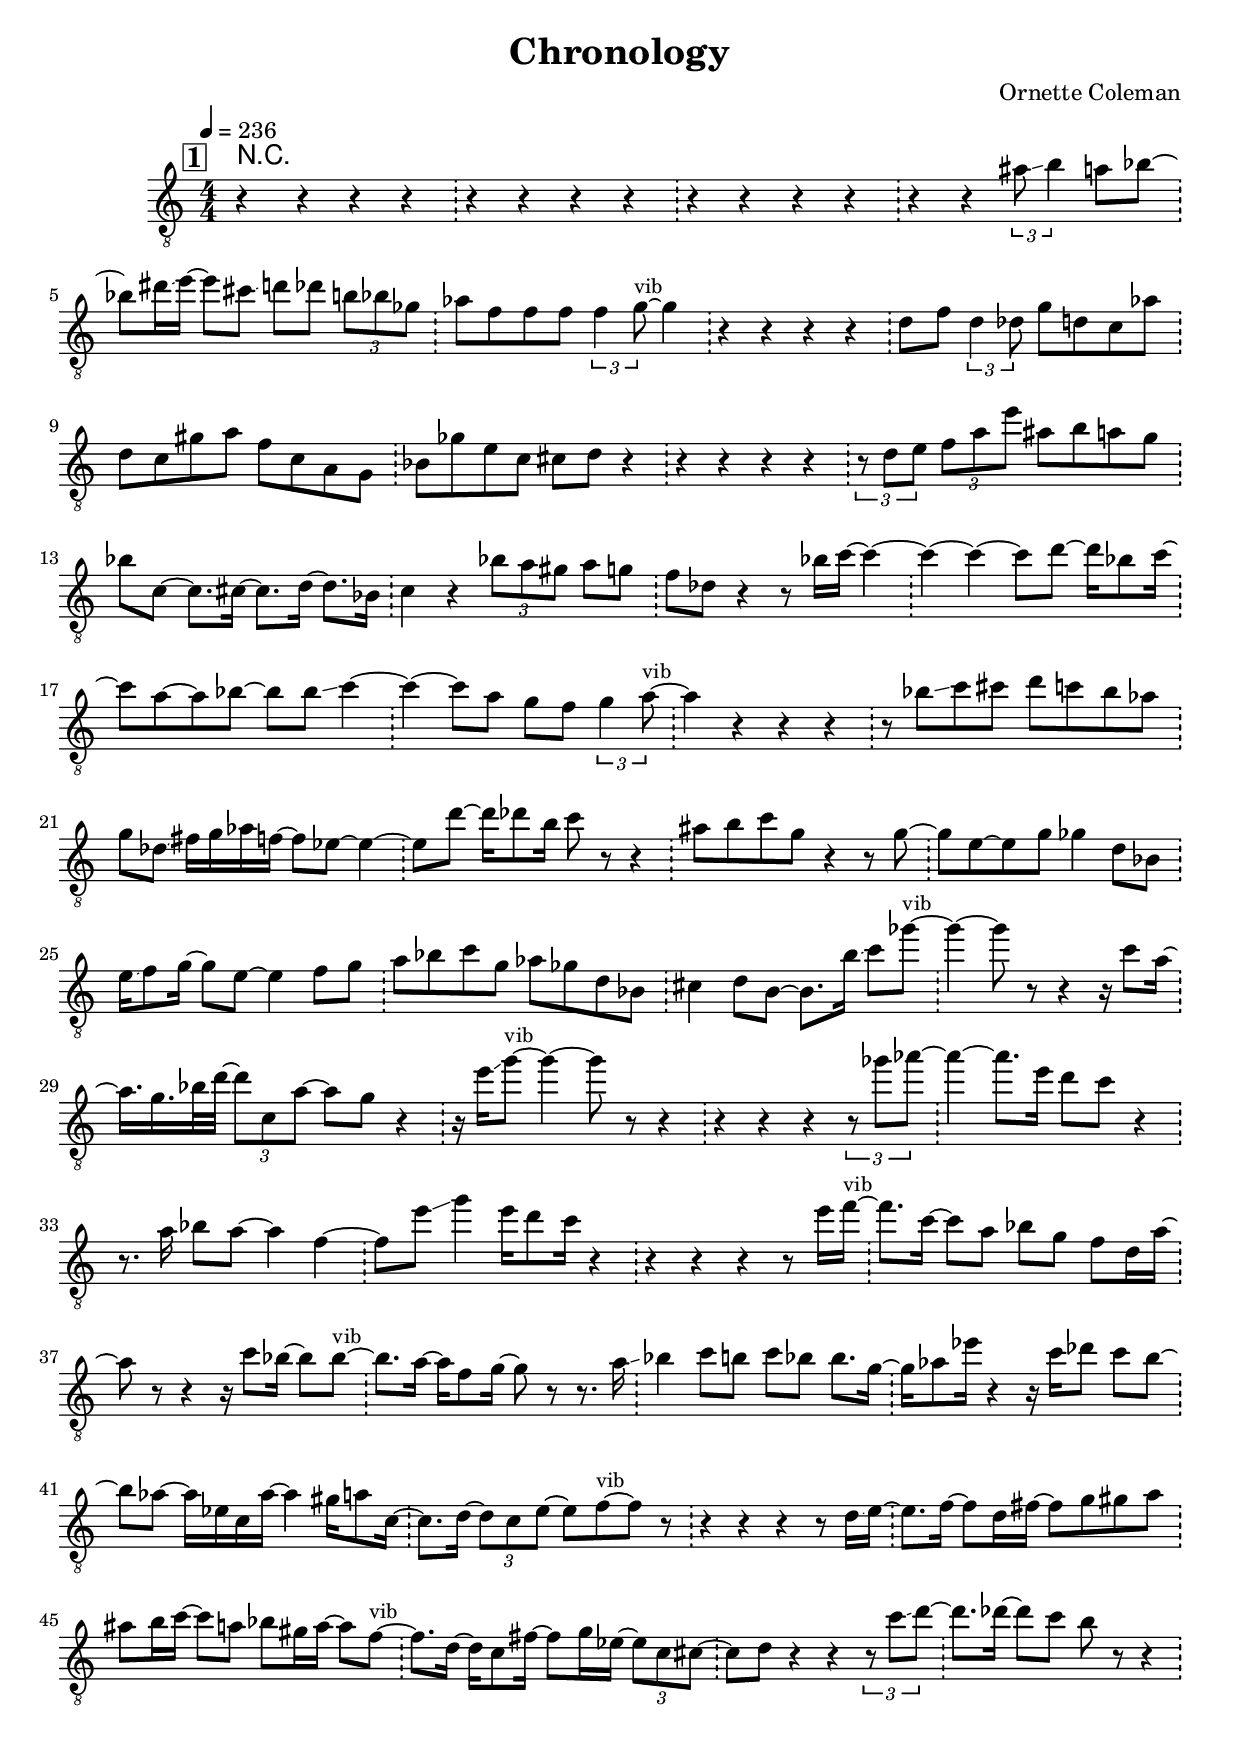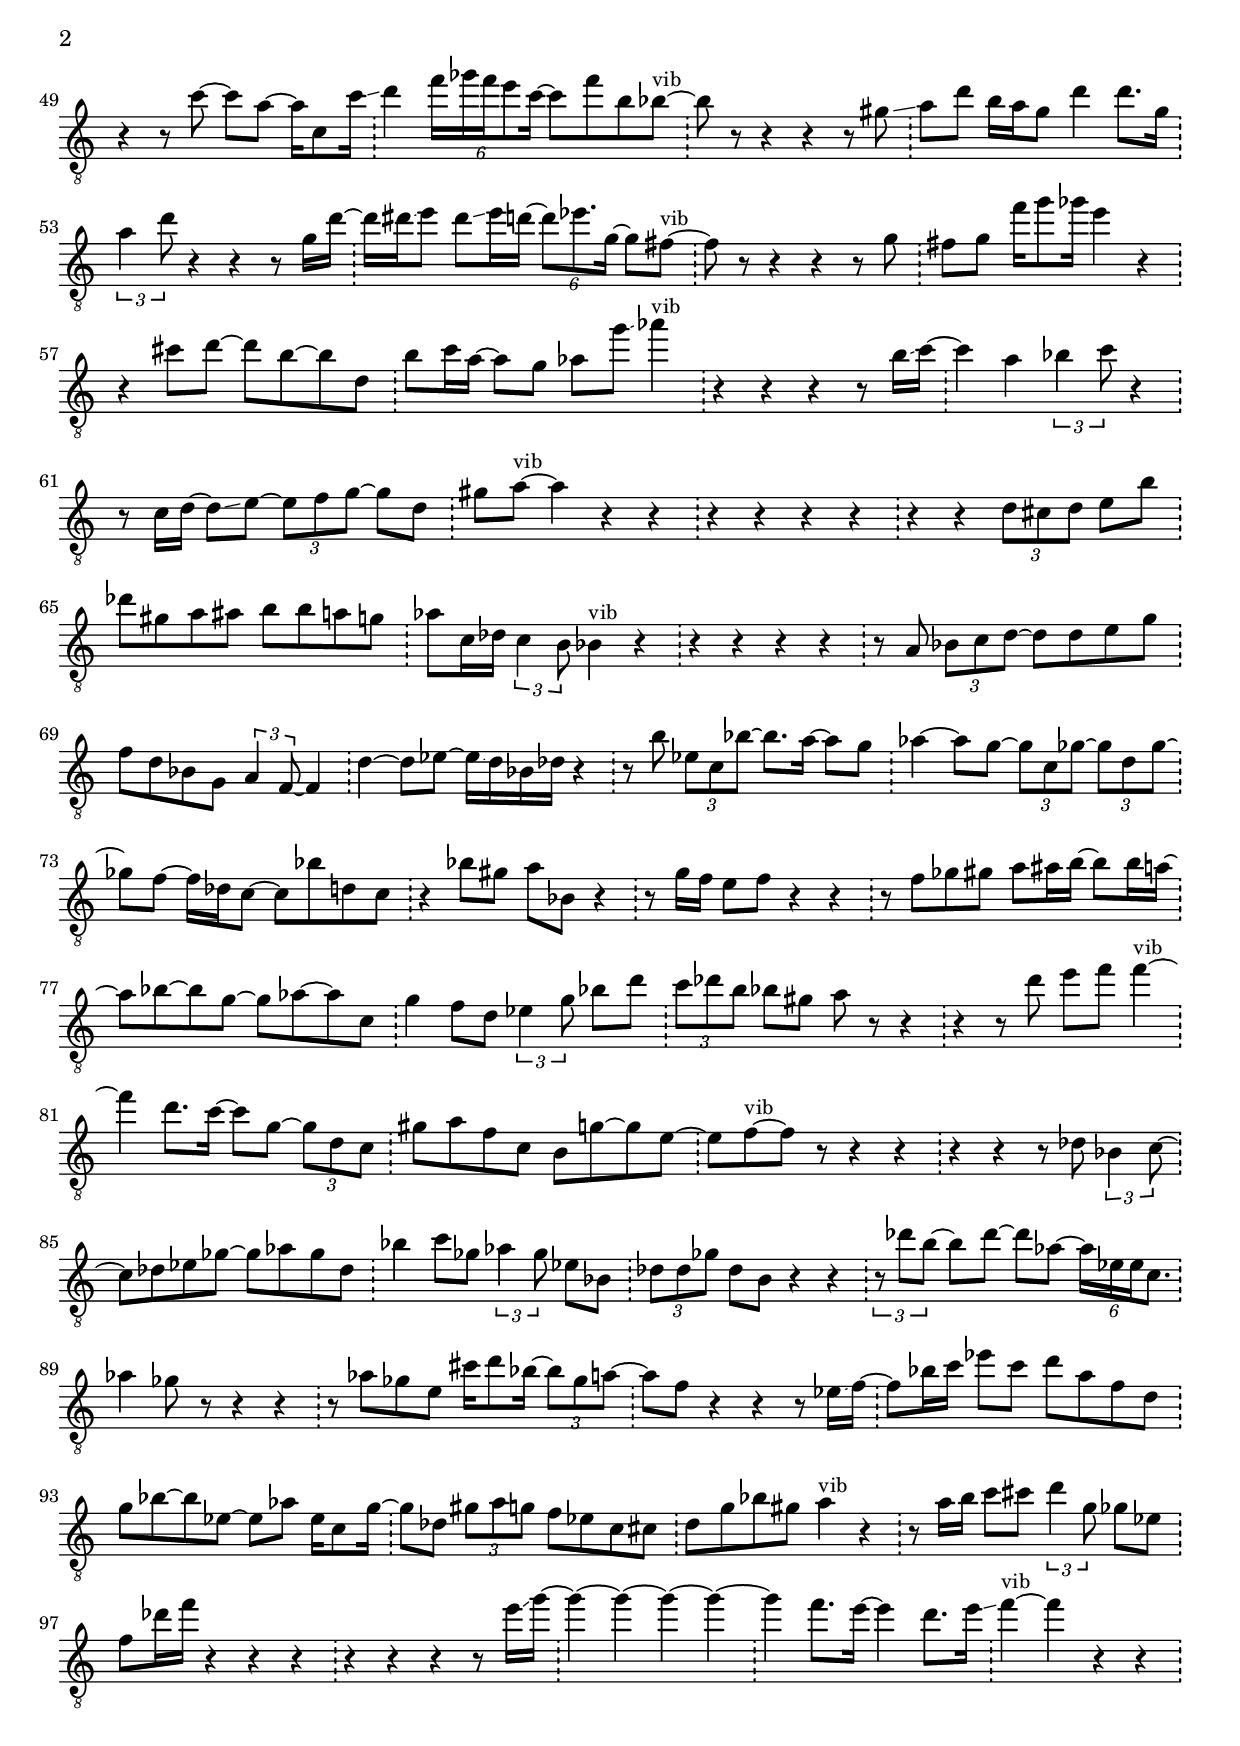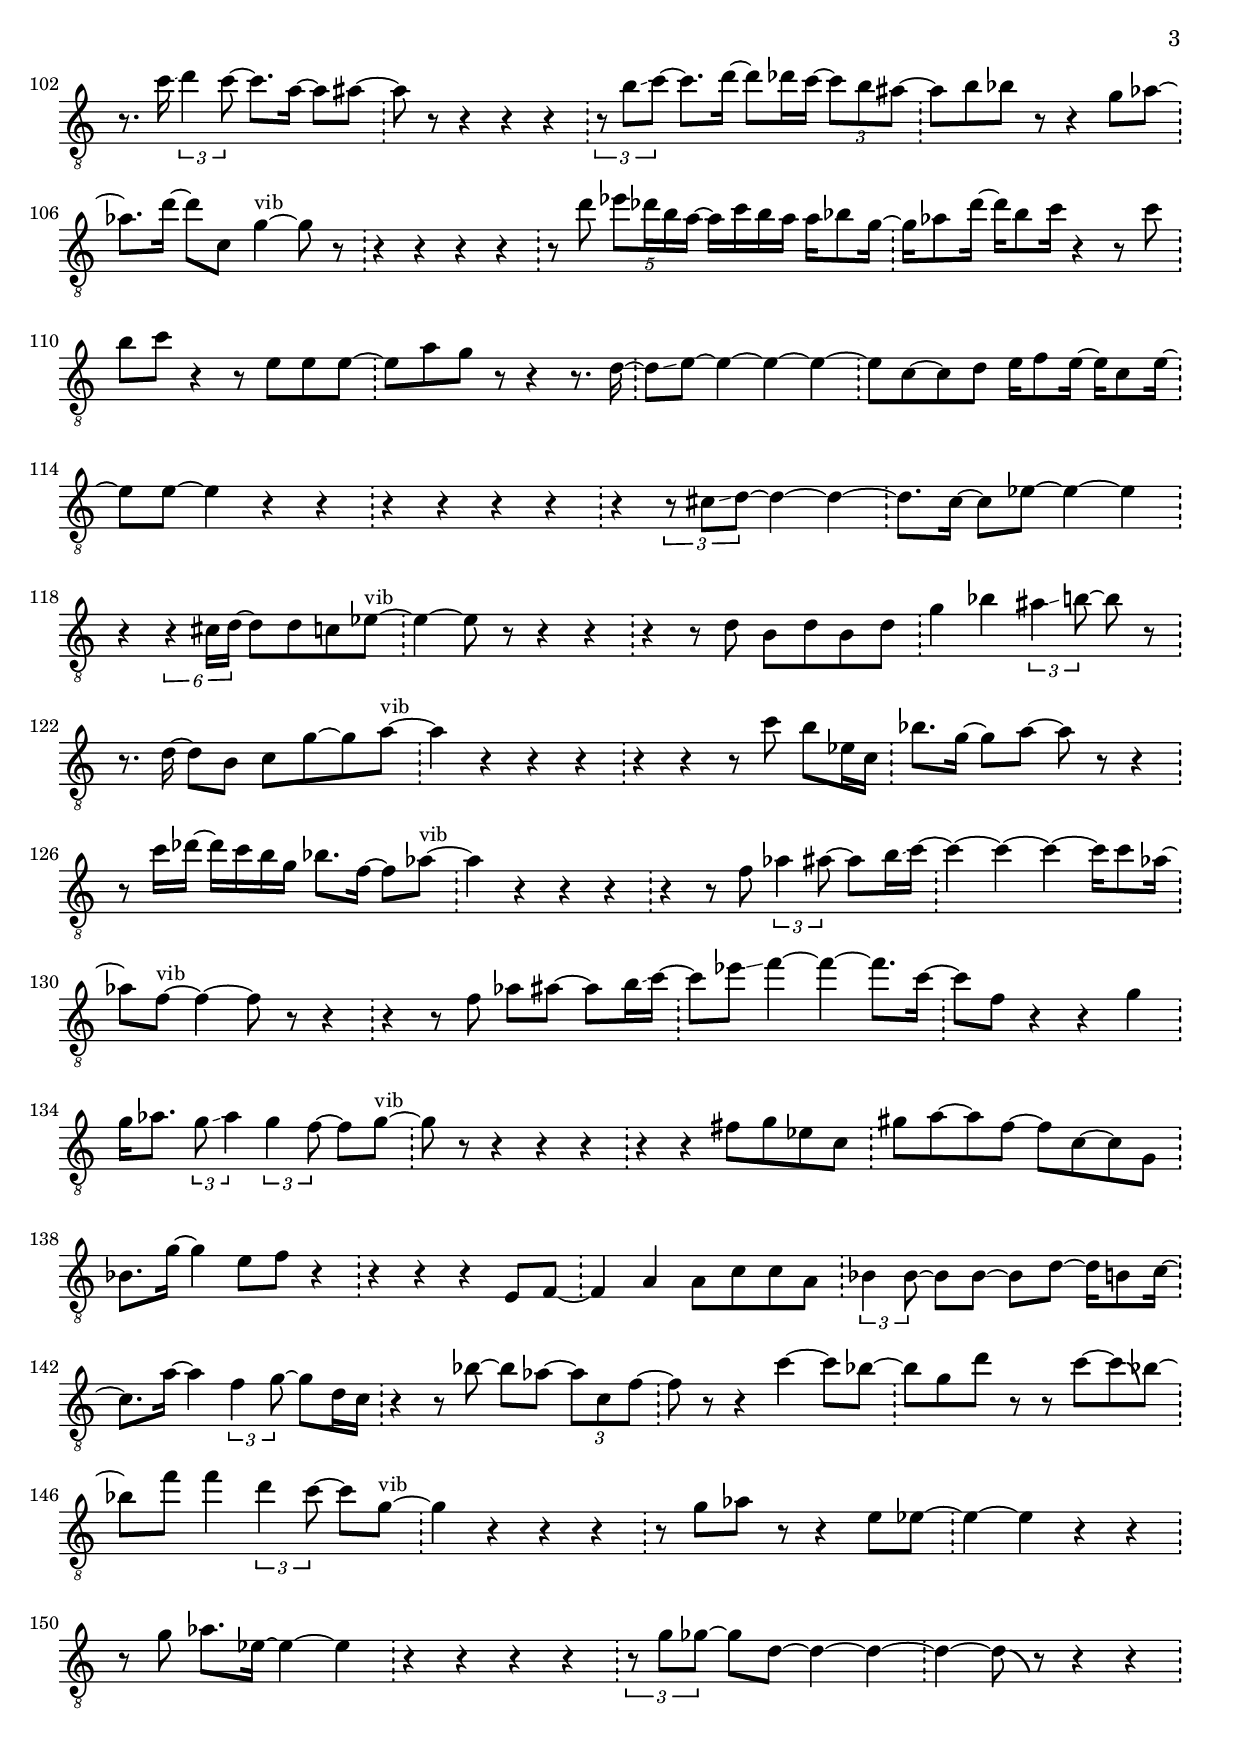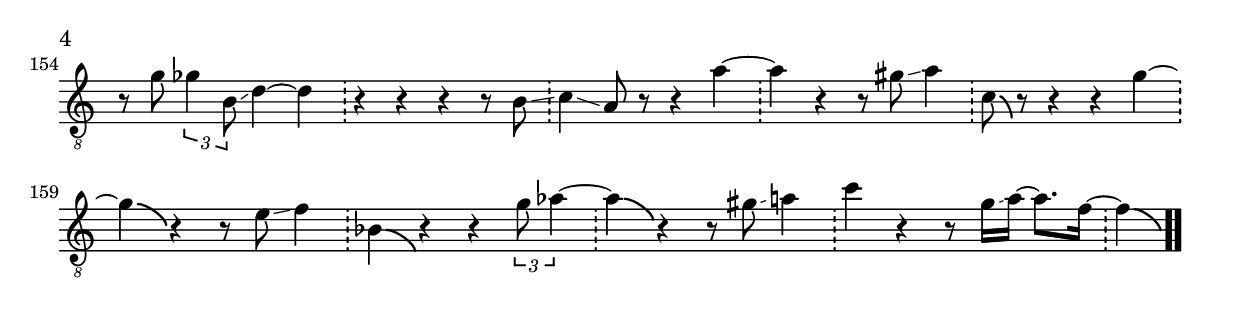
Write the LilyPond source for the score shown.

\version "2.13.2"

#(ly:set-option 'point-and-click #f)

\header {
  title = "Chronology"
  composer = "Ornette Coleman"
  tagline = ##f
}
global =
{
    \override Staff.TimeSignature #'style = #'()
    \time 4/4
    \clef "treble_8"
    \key c \major
    \override Rest #'direction = #'0
    \override MultiMeasureRest #'staff-position = #0
}
\score
{
<<
    \transpose c' c'

    \new ChordNames { \chords {
      \set majorSevenSymbol = \markup { "maj7" }
      \set minorChordModifier = \markup { \char ##x2013 }
      
       r4
      }
      }

    \new Staff
    <<
    \transpose c' c'

    {
      \global
  		%\override Score.MetronomeMark #'transparent = ##t
  		%\override Score.MetronomeMark #'stencil = ##f
  		
  		\override HorizontalBracket #'direction = #UP
  		\override HorizontalBracket #'bracket-flare = #'(0 . 0)
  		
  		\override TextSpanner #'dash-fraction = #1.0
  		\override TextSpanner #'bound-details #'left #'text = \markup{ \concat{\draw-line #'(0 . -1.0) \draw-line #'(1.0 . 0) }}
  		\override TextSpanner #'bound-details #'right #'text = \markup{ \concat{ \draw-line #'(1.0 . 0) \draw-line #'(0 . -1.0) }}
          \set Score.markFormatter = #format-mark-box-numbers


      \tempo 4 = 236
      \set Score.currentBarNumber = #1
     
      \bar "||" \mark \default r4 
       r4 
       r4 
       r4 
      \bar "!" r4 
       r4 
       r4 
       r4 
      \bar "!" r4 
       r4 
       r4 
       r4 
      \bar "!" r4 
       r4 
       \tuplet 3/2 {ais'8\glissando  b'4} 
       a'8 bes'8~ 
      \bar "!" bes'8 dis''16\glissando  e''16~ 
       e''8 cis''8\glissando  
       d''8 des''8 
       \tuplet 3/2 {b'8 bes'8 ges'8} 
      \bar "!" aes'8 f'8 
       f'8 f'8 
       \tuplet 3/2 {f'4 g'8~^\markup{\left-align \small vib}} 
       g'4 
      \bar "!" r4 
       r4 
       r4 
       r4 
      \bar "!" d'8 f'8 
       \tuplet 3/2 {d'4 des'8} 
       g'8 d'8 
       c'8 aes'8 
      \bar "!" d'8 c'8 
       gis'8 a'8 
       f'8 c'8 
       a8 g8 
      \bar "!" bes8 ges'8 
       e'8 c'8 
       cis'8 d'8 
       r4 
      \bar "!" r4 
       r4 
       r4 
       r4 
      \bar "!" \tuplet 3/2 {r8 d'8 e'8} 
       \tuplet 3/2 {f'8 a'8 e''8} 
       ais'8 b'8 
       a'8 g'8 
      \bar "!" bes'8 c'8~ 
       c'8. cis'16~ 
       cis'8. d'16~ 
       d'8. bes16 
      \bar "!" c'4 
       r4 
       \tuplet 3/2 {bes'8 a'8 gis'8} 
       a'8 g'8 
      \bar "!" f'8 des'8 
       r4 
       r8 bes'16 c''16~ 
       c''4~ 
      \bar "!" c''4~ 
       c''4~ 
       c''8 d''8~ 
       d''16 bes'8 c''16~ 
      \bar "!" c''8 a'8~ 
       a'8 bes'8~ 
       bes'8 bes'8\glissando  
       c''4~ 
      \bar "!" c''4~ 
       c''8 a'8 
       g'8 f'8 
       \tuplet 3/2 {g'4 a'8~^\markup{\left-align \small vib}} 
      \bar "!" a'4 
       r4 
       r4 
       r4 
      \bar "!" r8 bes'8\glissando  
       c''8 cis''8 
       d''8 c''8 
       bes'8 aes'8 
      \bar "!" g'8 des'8\glissando  
       fis'16 g'16 aes'16 f'16~ 
       f'8 es'8~ 
       es'4~ 
      \bar "!" es'8 d''8~ 
       d''16 des''8 b'16 
       c''8 r8 
       r4 
      \bar "!" ais'8 b'8 
       c''8 g'8 
       r4 
       r8 g'8~ 
      \bar "!" g'8 e'8~ 
       e'8 g'8 
       ges'4 
       d'8 bes8 
      \bar "!" e'16\glissando  f'8 g'16~ 
       g'8 e'8~ 
       e'4 
       f'8 g'8 
      \bar "!" a'8 bes'8 
       c''8 g'8 
       aes'8 ges'8 
       d'8 bes8 
      \bar "!" cis'4 
       d'8 b8~ 
       b8. b'16\glissando  
       c''8 ges''8~^\markup{\left-align \small vib} 
      \bar "!" ges''4~ 
       ges''8 r8 
       r4 
       r16 c''8 a'16~ 
      \bar "!" a'16. g'16. bes'32 d''32~ 
       \tuplet 3/2 {d''8 c'8 a'8~} 
       a'8 g'8 
       r4 
      \bar "!" r16 e''16\glissando  g''8~^\markup{\left-align \small vib} 
       g''4~ 
       g''8 r8 
       r4 
      \bar "!" r4 
       r4 
       r4 
       \tuplet 3/2 {r8 ges''8\glissando  aes''8~} 
      \bar "!" aes''4~ 
       aes''8. e''16 
       d''8 c''8 
       r4 
      \bar "!" r8. a'16\glissando  
       bes'8 a'8~ 
       a'4 
       f'4~ 
      \bar "!" f'8 e''8\glissando  
       g''4 
       e''16 d''8 c''16 
       r4 
      \bar "!" r4 
       r4 
       r4 
       r8 e''16 f''16~^\markup{\left-align \small vib} 
      \bar "!" f''8. c''16~ 
       c''8 a'8 
       bes'8 g'8 
       f'8 d'16 a'16~ 
      \bar "!" a'8 r8 
       r4 
       r16 c''8 bes'16~ 
       bes'8 bes'8~^\markup{\left-align \small vib} 
      \bar "!" bes'8. a'16~ 
       a'16 f'8 g'16~ 
       g'8 r8 
       r8. a'16\glissando  
      \bar "!" bes'4 
       c''8 b'8 
       c''8 bes'8 
       bes'8. g'16~ 
      \bar "!" g'16 aes'8 es''16 
       r4 
       r16 c''16\glissando  des''8 
       c''8 b'8~ 
      \bar "!" b'8 aes'8~ 
       aes'16 es'16 c'16 aes'16~ 
       aes'4 
       gis'16\glissando  a'8 c'16~ 
      \bar "!" c'8. d'16~ 
       \tuplet 3/2 {d'8 c'8 e'8~} 
       e'8 f'8~^\markup{\left-align \small vib} 
       f'8 r8 
      \bar "!" r4 
       r4 
       r4 
       r8 d'16\glissando  e'16~ 
      \bar "!" e'8. f'16~ 
       f'8 d'16 fis'16~ 
       fis'8 g'8 
       gis'8 a'8 
      \bar "!" ais'8 b'16 c''16~ 
       c''8 a'8 
       bes'8 gis'16 a'16~ 
       a'8 f'8~^\markup{\left-align \small vib} 
      \bar "!" f'8. d'16~ 
       d'16 c'8 fis'16~ 
       fis'8 g'16 es'16~ 
       \tuplet 3/2 {es'8 c'8 cis'8~} 
      \bar "!" cis'8 d'8 
       r4 
       r4 
       \tuplet 3/2 {r8 c''8\glissando  d''8~} 
      \bar "!" d''8. des''16~ 
       des''8 c''8 
       b'8 r8 
       r4 
      \bar "!" r4 
       r8 c''8~ 
       c''8 a'8~ 
       a'16 c'8 c''16\glissando  
      \bar "!" d''4 
       \tuplet 6/4 {f''16 ges''16 f''16 e''8 c''16~} 
       c''8 f''8 
       b'8 bes'8~^\markup{\left-align \small vib} 
      \bar "!" bes'8 r8 
       r4 
       r4 
       r8 gis'8\glissando  
      \bar "!" a'8 d''8 
       b'16 a'16 g'8 
       d''4 
       d''8. g'16 
      \bar "!" \tuplet 3/2 {a'4 d''8} 
       r4 
       r4 
       r8 g'16 d''16~ 
      \bar "!" d''16 dis''16\glissando  e''8 
       dis''8\glissando  e''16 d''16~ 
       \tuplet 6/4 {d''8 es''8. g'16~} 
       g'8 fis'8~^\markup{\left-align \small vib} 
      \bar "!" fis'8 r8 
       r4 
       r4 
       r8 g'8 
      \bar "!" fis'8 g'8 
       f''16 g''8 ges''16 
       e''4 
       r4 
      \bar "!" r4 
       cis''8 d''8~ 
       d''8 b'8~ 
       b'8 d'8 
      \bar "!" b'8 c''16 a'16~ 
       a'8 g'8 
       aes'8 g''8\glissando  
       aes''4^\markup{\left-align \small vib} 
      \bar "!" r4 
       r4 
       r4 
       r8 b'16\glissando  c''16~ 
      \bar "!" c''4 
       a'4 
       \tuplet 3/2 {bes'4 c''8} 
       r4 
      \bar "!" r8 c'16 d'16~ 
       d'8\glissando  e'8~ 
       \tuplet 3/2 {e'8 f'8 g'8~} 
       g'8 d'8 
      \bar "!" gis'8 a'8~^\markup{\left-align \small vib} 
       a'4 
       r4 
       r4 
      \bar "!" r4 
       r4 
       r4 
       r4 
      \bar "!" r4 
       r4 
       \tuplet 3/2 {d'8 cis'8 d'8} 
       e'8 b'8 
      \bar "!" des''8 gis'8 
       a'8 ais'8 
       b'8 b'8 
       a'8 g'8 
      \bar "!" aes'8 c'16 des'16 
       \tuplet 3/2 {c'4 b8} 
       bes4^\markup{\left-align \small vib} 
       r4 
      \bar "!" r4 
       r4 
       r4 
       r4 
      \bar "!" r8 a8 
       \tuplet 3/2 {bes8 c'8 d'8~} 
       d'8 d'8 
       e'8 g'8 
      \bar "!" f'8 d'8 
       bes8 g8 
       \tuplet 3/2 {a4 f8~} 
       f4 
      \bar "!" d'4~ 
       d'8 es'8~ 
       es'16\glissando  d'16 bes16 des'16 
       r4 
      \bar "!" r8 b'8 
       \tuplet 3/2 {es'8 c'8 bes'8~} 
       bes'8. a'16~ 
       a'8 g'8 
      \bar "!" aes'4~ 
       aes'8 g'8~ 
       \tuplet 3/2 {g'8 c'8 ges'8~} 
       \tuplet 3/2 {ges'8 d'8 ges'8~} 
      \bar "!" ges'8 f'8~ 
       f'16 des'16 c'8~ 
       c'8 bes'8 
       d'8 c'8 
      \bar "!" r4 
       bes'8 gis'8 
       a'8 bes8 
       r4 
      \bar "!" r8 g'16 f'16 
       e'8 f'8 
       r4 
       r4 
      \bar "!" r8 f'8 
       ges'8 gis'8 
       a'8 ais'16 b'16~ 
       b'8 b'16 a'16~ 
      \bar "!" a'8 bes'8~ 
       bes'8 g'8~ 
       g'8 aes'8~ 
       aes'8 c'8 
      \bar "!" g'4 
       f'8 d'8 
       \tuplet 3/2 {es'4 g'8} 
       bes'8 d''8 
      \bar "!" \tuplet 3/2 {c''8 des''8 b'8} 
       bes'8 gis'8 
       a'8 r8 
       r4 
      \bar "!" r4 
       r8 d''8 
       e''8 f''8 
       f''4~^\markup{\left-align \small vib} 
      \bar "!" f''4 
       d''8. c''16~ 
       c''8 g'8~ 
       \tuplet 3/2 {g'8 d'8 c'8} 
      \bar "!" gis'8 a'8 
       f'8 c'8 
       b8 g'8~ 
       g'8 e'8~ 
      \bar "!" e'8 f'8~^\markup{\left-align \small vib} 
       f'8 r8 
       r4 
       r4 
      \bar "!" r4 
       r4 
       r8 des'8 
       \tuplet 3/2 {bes4 c'8~} 
      \bar "!" c'8 des'8 
       es'8 ges'8~ 
       ges'8 aes'8 
       ges'8 des'8 
      \bar "!" bes'4 
       c''8 ges'8 
       \tuplet 3/2 {aes'4 ges'8} 
       es'8 bes8 
      \bar "!" \tuplet 3/2 {des'8 des'8 ges'8} 
       des'8 b8 
       r4 
       r4 
      \bar "!" \tuplet 3/2 {r8 des''8 b'8~} 
       b'8 des''8~ 
       des''8 aes'8~ 
       \tuplet 6/4 {aes'16 es'16 es'16 c'8.} 
      \bar "!" aes'4 
       ges'8 r8 
       r4 
       r4 
      \bar "!" r8 aes'8 
       ges'8 e'8 
       cis''16 d''8 bes'16~ 
       \tuplet 3/2 {bes'8 ges'8 a'8~} 
      \bar "!" a'8 f'8 
       r4 
       r4 
       r8 es'16\glissando  f'16~ 
      \bar "!" f'8 bes'16 c''16 
       es''8 c''8 
       d''8 a'8 
       f'8 d'8 
      \bar "!" g'8 bes'8~ 
       bes'8 es'8~ 
       es'8 aes'8 
       es'16 c'8 g'16~ 
      \bar "!" g'8 des'8 
       \tuplet 3/2 {gis'8 a'8 g'8} 
       f'8 es'8 
       c'8 cis'8 
      \bar "!" d'8 g'8 
       bes'8 gis'8 
       a'4^\markup{\left-align \small vib} 
       r4 
      \bar "!" r8 a'16 b'16 
       c''8 cis''8 
       \tuplet 3/2 {d''4 g'8} 
       ges'8 es'8 
      \bar "!" f'8 des''16 f''16 
       r4 
       r4 
       r4 
      \bar "!" r4 
       r4 
       r4 
       r8 e''16\glissando  g''16~ 
      \bar "!" g''4~ 
       g''4~ 
       g''4~ 
       g''4~ 
      \bar "!" g''4 
       f''8. e''16~ 
       e''4 
       d''8. e''16\glissando  
      \bar "!" f''4~^\markup{\left-align \small vib} 
       f''4 
       r4 
       r4 
      \bar "!" r8. c''16\glissando  
       \tuplet 3/2 {d''4 c''8~} 
       c''8. a'16~ 
       a'8 ais'8~ 
      \bar "!" ais'8 r8 
       r4 
       r4 
       r4 
      \bar "!" \tuplet 3/2 {r8 b'8\glissando  c''8~} 
       c''8. d''16~ 
       d''8 des''16 c''16~ 
       \tuplet 3/2 {c''8 b'8 ais'8~} 
      \bar "!" ais'8 b'8 
       bes'8 r8 
       r4 
       g'8 aes'8~ 
      \bar "!" aes'8. d''16~ 
       d''8 c'8 
       g'4~^\markup{\left-align \small vib} 
       g'8 r8 
      \bar "!" r4 
       r4 
       r4 
       r4 
      \bar "!" r8 d''8 
       \tuplet 5/4 {es''8 des''16 b'16 a'16~} 
       a'16 c''16 b'16 a'16 
       a'16 bes'8 g'16~ 
      \bar "!" g'16 aes'8 d''16~ 
       d''16 b'8 c''16 
       r4 
       r8 c''8 
      \bar "!" b'8 c''8 
       r4 
       r8 e'8 
       e'8 e'8~ 
      \bar "!" e'8 a'8 
       g'8 r8 
       r4 
       r8. d'16~ 
      \bar "!" d'8\glissando  e'8~ 
       e'4~ 
       e'4~ 
       e'4~ 
      \bar "!" e'8 c'8~ 
       c'8 d'8 
       e'16 f'8 e'16~ 
       e'16 c'8 e'16~ 
      \bar "!" e'8 e'8~ 
       e'4 
       r4 
       r4 
      \bar "!" r4 
       r4 
       r4 
       r4 
      \bar "!" r4 
       \tuplet 3/2 {r8 cis'8\glissando  d'8~} 
       d'4~ 
       d'4~ 
      \bar "!" d'8. c'16~ 
       c'8 es'8~ 
       es'4~ 
       es'4 
      \bar "!" r4 
       \tuplet 6/4 {r4 cis'16\glissando  d'16~} 
       d'8 d'8 
       c'8 es'8~^\markup{\left-align \small vib} 
      \bar "!" es'4~ 
       es'8 r8 
       r4 
       r4 
      \bar "!" r4 
       r8 d'8 
       b8 d'8 
       b8 d'8 
      \bar "!" g'4 
       bes'4 
       \tuplet 3/2 {ais'4\glissando  b'8~} 
       b'8 r8 
      \bar "!" r8. d'16~ 
       d'8 b8 
       c'8 g'8~ 
       g'8 a'8~^\markup{\left-align \small vib} 
      \bar "!" a'4 
       r4 
       r4 
       r4 
      \bar "!" r4 
       r4 
       r8 c''8 
       b'8 es'16 c'16 
      \bar "!" bes'8. g'16~ 
       g'8 a'8~ 
       a'8 r8 
       r4 
      \bar "!" r8 c''16 des''16~ 
       des''16 c''16 b'16 g'16 
       bes'8. f'16~ 
       f'8 aes'8~^\markup{\left-align \small vib} 
      \bar "!" aes'4 
       r4 
       r4 
       r4 
      \bar "!" r4 
       r8 f'8 
       \tuplet 3/2 {aes'4 ais'8~} 
       ais'8 b'16\glissando  c''16~ 
      \bar "!" c''4~ 
       c''4~ 
       c''4~ 
       c''16 c''8 aes'16~ 
      \bar "!" aes'8 f'8~^\markup{\left-align \small vib} 
       f'4~ 
       f'8 r8 
       r4 
      \bar "!" r4 
       r8 f'8 
       aes'8 ais'8~ 
       ais'8 b'16\glissando  c''16~ 
      \bar "!" c''8 es''8\glissando  
       f''4~ 
       f''4~ 
       f''8. c''16~ 
      \bar "!" c''8 f'8 
       r4 
       r4 
       g'4 
      \bar "!" g'16\glissando  aes'8. 
       \tuplet 3/2 {g'8\glissando  aes'4} 
       \tuplet 3/2 {g'4 f'8~} 
       f'8 g'8~^\markup{\left-align \small vib} 
      \bar "!" g'8 r8 
       r4 
       r4 
       r4 
      \bar "!" r4 
       r4 
       fis'8 g'8 
       es'8 c'8 
      \bar "!" gis'8 a'8~ 
       a'8 f'8~ 
       f'8 c'8~ 
       c'8 g8 
      \bar "!" bes8. g'16~ 
       g'4 
       e'8 f'8 
       r4 
      \bar "!" r4 
       r4 
       r4 
       e8 f8~ 
      \bar "!" f4 
       a4 
       a8 c'8 
       c'8 a8 
      \bar "!" \tuplet 3/2 {bes4 bes8~} 
       bes8 bes8~ 
       bes8 d'8~ 
       d'16 b8 c'16~ 
      \bar "!" c'8. a'16~ 
       a'4 
       \tuplet 3/2 {f'4 g'8~} 
       g'8 d'16 c'16 
      \bar "!" r4 
       r8 bes'8~ 
       bes'8 aes'8~ 
       \tuplet 3/2 {aes'8 c'8 f'8~} 
      \bar "!" f'8 r8 
       r4 
       c''4~ 
       c''8 bes'8~ 
      \bar "!" bes'8 g'8 
       d''8 r8 
       r8 c''8~ 
       c''8\bendAfter #-4  bes'8~ 
      \bar "!" bes'8 f''8 
       f''4 
       \tuplet 3/2 {d''4 c''8~} 
       c''8 g'8~^\markup{\left-align \small vib} 
      \bar "!" g'4 
       r4 
       r4 
       r4 
      \bar "!" r8 g'8 
       aes'8 r8 
       r4 
       e'8 es'8~ 
      \bar "!" es'4~ 
       es'4 
       r4 
       r4 
      \bar "!" r8 g'8 
       aes'8. es'16~ 
       es'4~ 
       es'4 
      \bar "!" r4 
       r4 
       r4 
       r4 
      \bar "!" \tuplet 3/2 {r8 g'8 ges'8~} 
       ges'8 d'8~ 
       d'4~ 
       d'4~ 
      \bar "!" d'4~ 
       d'8\bendAfter #-4  r8 
       r4 
       r4 
      \bar "!" r8 g'8 
       \tuplet 3/2 {ges'4 b8\glissando } 
       d'4~ 
       d'4\glissando  
      \bar "!" r4 
       r4 
       r4 
       r8 b8\glissando  
      \bar "!" c'4\glissando  
       a8 r8 
       r4 
       a'4~ 
      \bar "!" a'4\glissando  
       r4 
       r8 gis'8\glissando  
       a'4 
      \bar "!" c'8\bendAfter #-4  r8 
       r4 
       r4 
       g'4~ 
      \bar "!" g'4\bendAfter #-4  
       r4 
       r8 e'8\glissando  
       f'4 
      \bar "!" bes4\bendAfter #-4  
       r4 
       r4 
       \tuplet 3/2 {g'8\glissando  aes'4~} 
      \bar "!" aes'4\bendAfter #-4  
       r4 
       r8 gis'8\glissando  
       a'4 
      \bar "!" c''4 
       r4 
       r8 g'16\glissando  a'16~ 
       a'8. f'16~ 
      \bar "!" f'4\bendAfter #-4 \bar  ".."
    }
    >>
>>    
}
